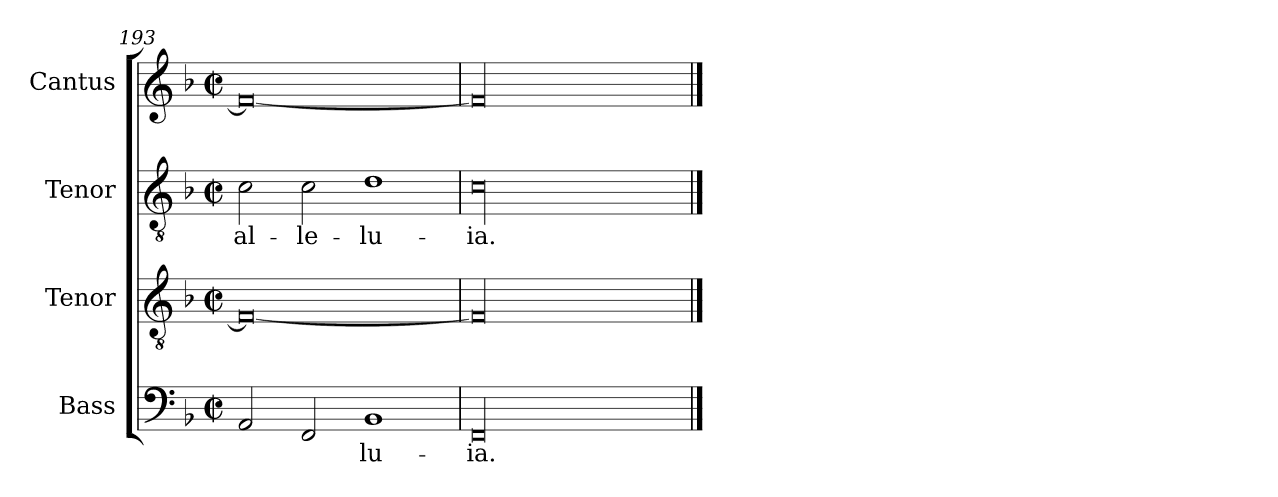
**kern	**text	**kern	**kern	**text	**kern
*part4	*part4	*part3	*part2	*part2	*part1
*staff4	*staff4	*staff3	*staff2	*staff2	*staff1
*I"Bass	*	*I"Tenor	*I"Tenor	*	*I"Cantus
*	*	*I'Tenor	*	*	*
*clefF4	*	*clefGv2	*clefGv2	*	*clefG2
*	*	*ITrd7c12	*ITrd7c12	*	*
*k[b-]	*	*k[b-]	*k[b-]	*	*k[b-]
*F:	*	*F:	*F:	*	*F:
*M2/2	*	*M2/2	*M2/2	*	*M2/2
*met(c|)	*	*met(c|)	*met(c|)	*	*met(c|)
=193	=193	=193	=193	=193	=193
!	!	!	!	!LO:LY:b:color=#000000	!
2AAi/	.	0FFi_<	2Ci\	al-	0fi_<
!	!	!	!	!LO:LY:b:color=#000000	!
2FFi/	.	.	2Ci\	-le-	.
!	!LO:LY:b:color=#000000	!	!	!	!
!	!	!	!	!LO:LY:b:color=#000000	!
1BB-i	-lu-	.	1Di	-lu-	.
=194	=194	=194	=194	=194	=194
!	!LO:LY:b:color=#000000	!	!	!	!
!	!	!	!	!LO:LY:b:color=#000000	!
00FFi	-ia.	00FFi]	00Ci	-ia.	00fi]
==	==	==	==	==	==
*-	*-	*-	*-	*-	*-
